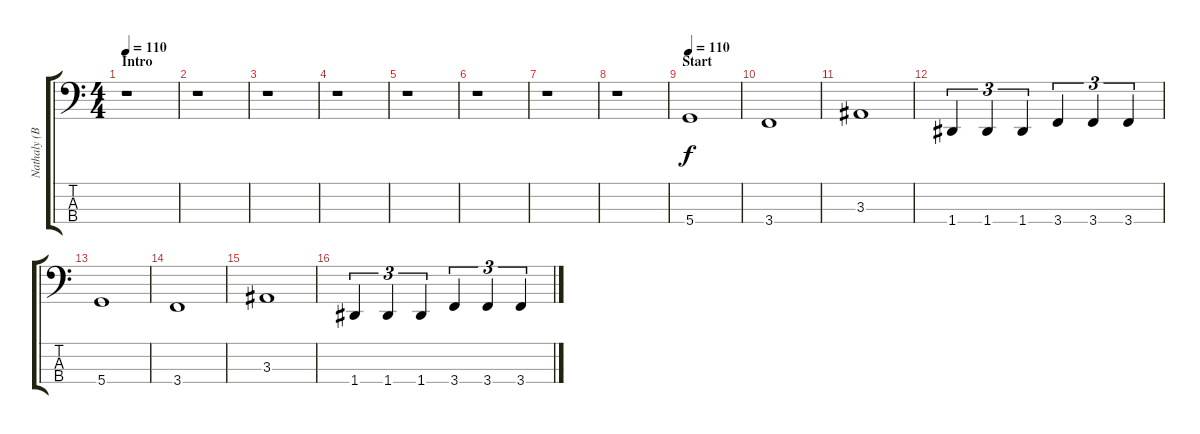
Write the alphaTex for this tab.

\track ("Nathaly (Bass)" "Nathaly (B") {instrument electricbassfinger}
\staff {score tabs}
\tuning (F2 C2 G1 D1) {hide}
\ts (4 4)
\section ("" "Intro")
\tempo 110
\tempo 102
\tempo 110
\clef f4
\ks c
r.1{dy f volume 16 instrument electricbassfinger} |
r.1 |
r.1 |
r.1 |
r.1 |
r.1 |
r.1 |
r.1 |
\section ("" "Start")
\tempo 110
5.4.1 |
3.4.1 |
3.3.1 |
1.4.4{tu (3 2)} 1.4.4{tu (3 2)} 1.4.4{tu (3 2)} 3.4.4{tu (3 2)} 3.4.4{tu (3 2)} 3.4.4{tu (3 2)} |
5.4.1 |
3.4.1 |
3.3.1 |
1.4.4{tu (3 2)} 1.4.4{tu (3 2)} 1.4.4{tu (3 2)} 3.4.4{tu (3 2)} 3.4.4{tu (3 2)} 3.4.4{tu (3 2)}
